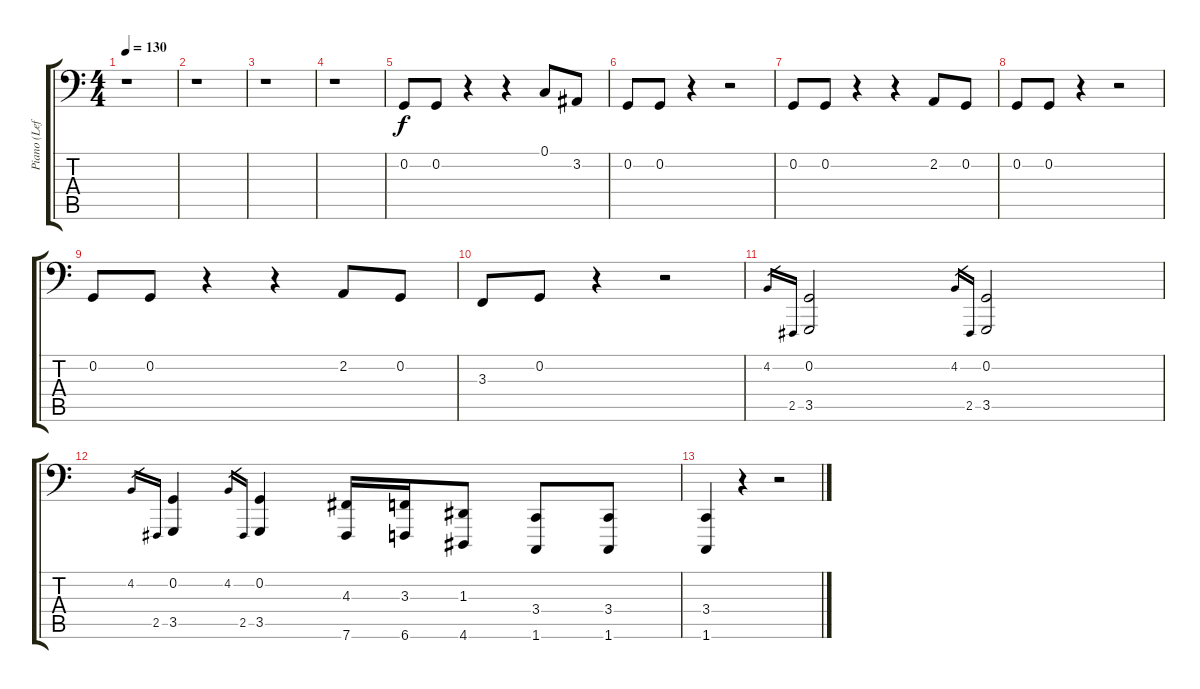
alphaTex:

\track ("Piano (Left hand only)" "Piano (Lef") {instrument brightacousticpiano}
\staff {score tabs}
\tuning (C3 G2 D2 A1 E1 B0) {hide}
\ts (4 4)
\tempo 130
\clef f4
\ks c
r.1{dy f instrument brightacousticpiano} |
r.1 |
r.1 |
r.1 |
0.2.8 0.2.8 r.4 r.4 0.1.8 3.2.8 |
0.2.8 0.2.8 r.4 r.2 |
0.2.8 0.2.8 r.4 r.4 2.2.8 0.2.8 |
0.2.8 0.2.8 r.4 r.2 |
0.2.8 0.2.8 r.4 r.4 2.2.8 0.2.8 |
3.3.8 0.2.8 r.4 r.2 |
4.2.16{gr} 2.5.16{gr} (0.2 3.5).2 4.2.16{gr} 2.5.16{gr} (0.2 3.5).2 |
4.2.16{gr} 2.5.16{gr} (0.2 3.5).4 4.2.16{gr} 2.5.16{gr} (0.2 3.5).4 (4.3 7.6).16 (3.3 6.6).16 (1.3 4.6).8 (3.4 1.6).8 (3.4 1.6).8 |
(3.4 1.6).4 r.4 r.2
